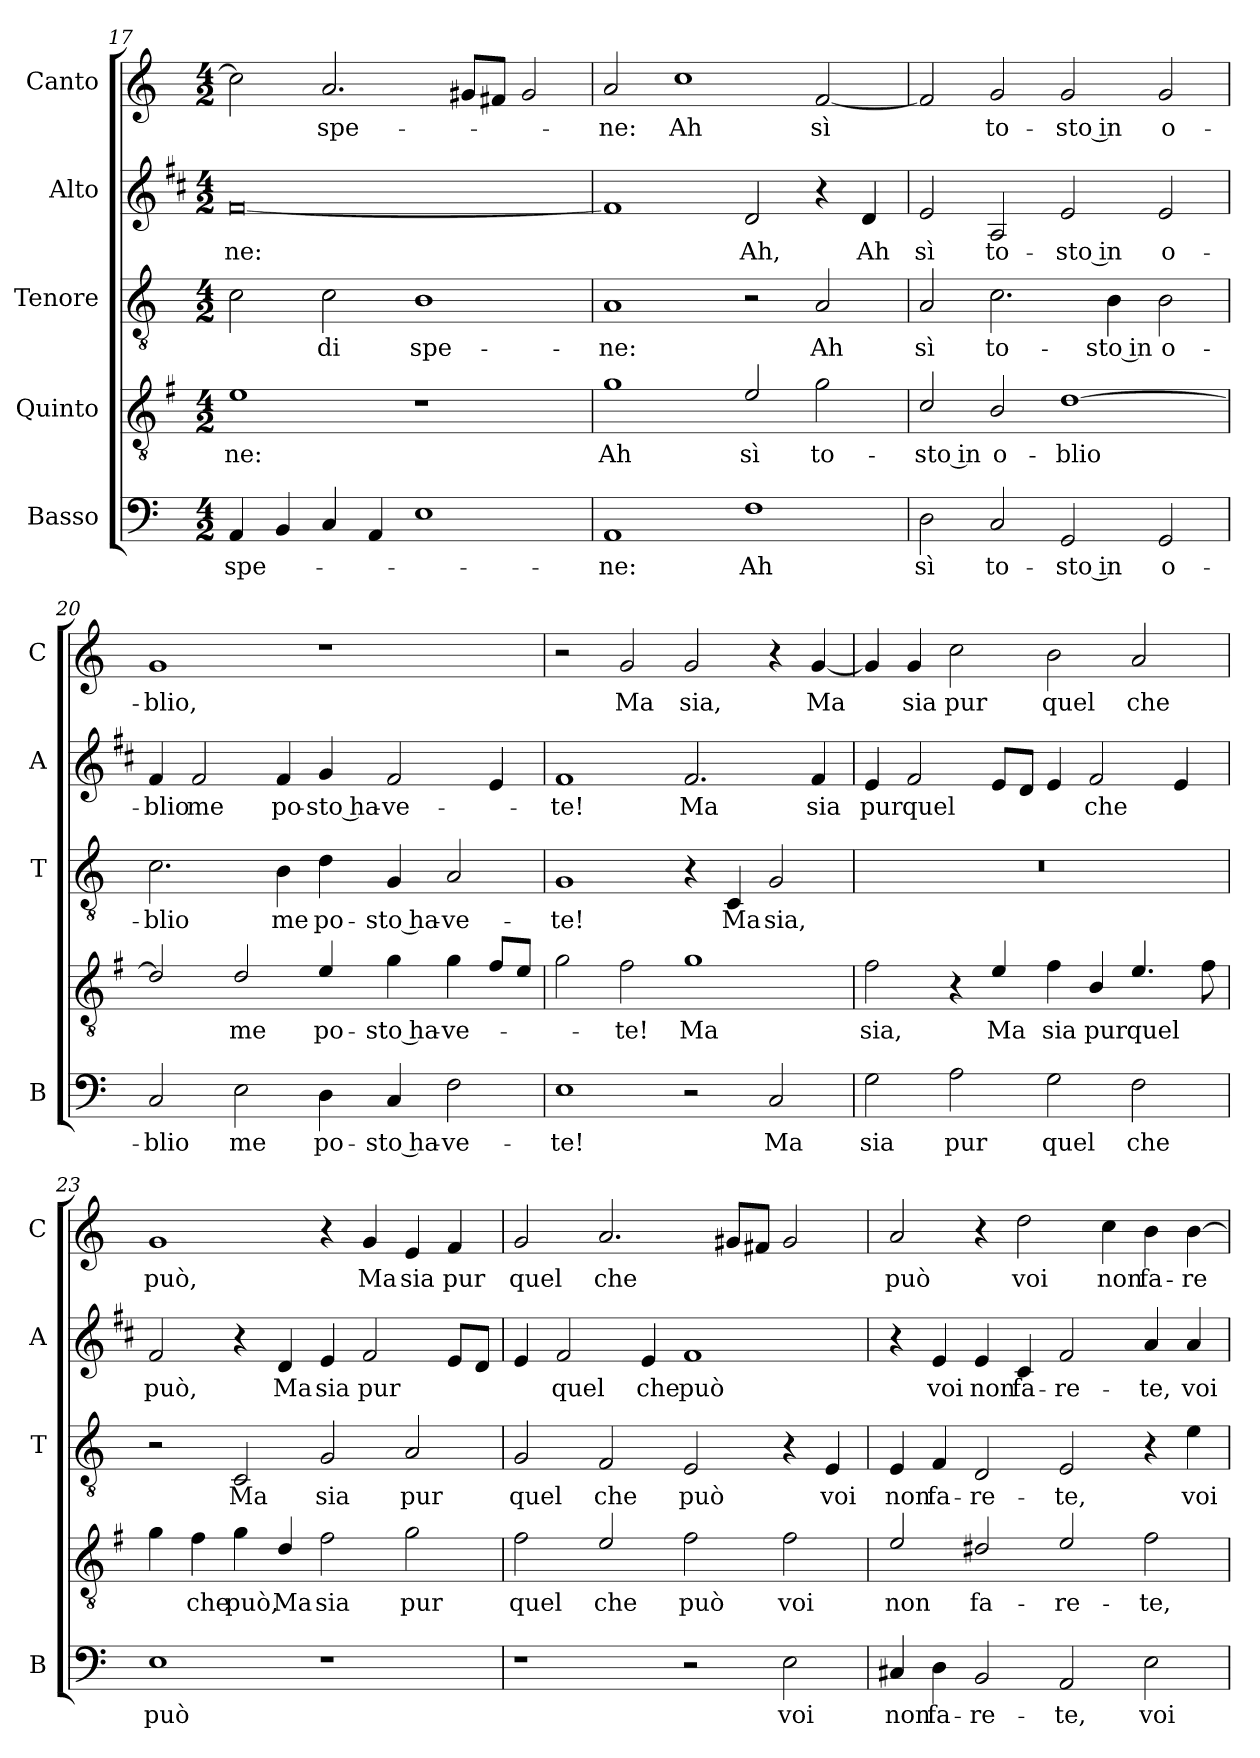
**kern	**text	**kern	**text	**kern	**text	**kern	**text	**kern	**text
*part5	*part5	*part4	*part4	*part3	*part3	*part2	*part2	*part1	*part1
*staff5	*staff5	*staff4	*staff4	*staff3	*staff3	*staff2	*staff2	*staff1	*staff1
*I"Basso	*	*I"Quinto	*	*I"Tenore	*	*I"Alto	*	*I"Canto	*
*I'B	*	*	*	*I'T	*	*I'A	*	*I'C	*
*clefF4	*	*clefGv2	*	*clefGv2	*	*clefG2	*	*clefG2	*
*	*	*ITrd4c7	*	*	*	*ITrd1c2	*	*	*
*k[]	*	*k[]	*	*k[]	*	*k[]	*	*k[]	*
*C:	*	*C:	*	*C:	*	*C:	*	*C:	*
*M4/2	*	*M4/2	*	*M4/2	*	*M4/2	*	*M4/2	*
=17	=17	=17	=17	=17	=17	=17	=17	=17	=17
!	!LO:LY:b	!	!LO:LY:b	!	!	!	!LO:LY:b	!	!
4AA/	spe-	1A	-ne:	2c\	.	[0e	-ne:	2cc\]	.
4BB/	.	.	.	.	.	.	.	.	.
!	!	!	!	!	!LO:LY:b	!	!	!	!LO:LY:b
4C/	.	.	.	2c\	di	.	.	2.a/	spe-
4AA/	.	.	.	.	.	.	.	.	.
!	!	!	!	!	!LO:LY:b	!	!	!	!
1E	.	1r	.	1B	spe-	.	.	.	.
.	.	.	.	.	.	.	.	8g#X/L	.
.	.	.	.	.	.	.	.	8f#X/J	.
.	.	.	.	.	.	.	.	2g#/	.
!!LO:LB:g=z
=18	=18	=18	=18	=18	=18	=18	=18	=18	=18
!	!LO:LY:b	!	!LO:LY:b	!	!LO:LY:b	!	!	!	!LO:LY:b
1AA	-ne:	1c	Ah	1A	-ne:	1e]	.	2a/	-ne:
!	!	!	!	!	!	!	!	!	!LO:LY:b
.	.	.	.	.	.	.	.	1cc	Ah
!	!LO:LY:b	!	!LO:LY:b	!	!	!	!LO:LY:b	!	!
1F	Ah	2A/	sì	2r	.	2c/	Ah,	.	.
!	!	!	!LO:LY:b	!	!LO:LY:b	!	!	!	!LO:LY:b
.	.	2c\	to-	2A/	Ah	4r	.	[2f/	sì
!	!	!	!	!	!	!	!LO:LY:b	!	!
.	.	.	.	.	.	4c/	Ah	.	.
=19	=19	=19	=19	=19	=19	=19	=19	=19	=19
!	!LO:LY:b	!	!LO:LY:b	!	!LO:LY:b	!	!LO:LY:b	!	!
2D\	sì	2F/	-sto in	2A/	sì	2d/	sì	2f/]	.
!	!LO:LY:b	!	!LO:LY:b	!	!LO:LY:b	!	!LO:LY:b	!	!LO:LY:b
2C/	to-	2E/	o-	2.c\	to-	2G/	to-	2g/	to-
!	!LO:LY:b	!	!LO:LY:b	!	!	!	!LO:LY:b	!	!LO:LY:b
2GG/	-sto in	[1G	-blio	.	.	2d/	-sto in	2g/	-sto in
!	!	!	!	!	!LO:LY:b	!	!	!	!
.	.	.	.	4B\	-sto in	.	.	.	.
!	!LO:LY:b	!	!	!	!LO:LY:b	!	!LO:LY:b	!	!LO:LY:b
2GG/	o-	.	.	2B\	o-	2d/	o-	2g/	o-
=20	=20	=20	=20	=20	=20	=20	=20	=20	=20
!	!LO:LY:b	!	!	!	!LO:LY:b	!	!LO:LY:b	!	!LO:LY:b
2C/	-blio	2G/]	.	2.c\	-blio	4e/	-blio	1g	-blio,
!	!	!	!	!	!	!	!LO:LY:b	!	!
.	.	.	.	.	.	2e/	me	.	.
!	!LO:LY:b	!	!LO:LY:b	!	!	!	!	!	!
2E\	me	2G/	me	.	.	.	.	.	.
!	!	!	!	!	!LO:LY:b	!	!LO:LY:b	!	!
.	.	.	.	4B\	me	4e/	po-	.	.
!	!LO:LY:b	!	!LO:LY:b	!	!LO:LY:b	!	!LO:LY:b	!	!
4D\	po-	4A/	po-	4d\	po-	4f/	-sto ha-	1r	.
!	!LO:LY:b	!	!LO:LY:b	!	!LO:LY:b	!	!LO:LY:b	!	!
4C/	-sto ha-	4c\	-sto ha-	4G/	-sto ha-	2e/	-ve-	.	.
!	!LO:LY:b	!	!LO:LY:b	!	!LO:LY:b	!	!	!	!
2F\	-ve-	4c\	-ve-	2A/	-ve-	.	.	.	.
.	.	8B/L	.	.	.	4d/	.	.	.
.	.	8A/J	.	.	.	.	.	.	.
=21	=21	=21	=21	=21	=21	=21	=21	=21	=21
!	!LO:LY:b	!	!	!	!LO:LY:b	!	!LO:LY:b	!	!
1E	-te!	2c\	.	1G	-te!	1e	-te!	2r	.
!	!	!	!LO:LY:b	!	!	!	!	!	!LO:LY:b
.	.	2B\	-te!	.	.	.	.	2g/	Ma
!	!	!	!LO:LY:b	!	!	!	!LO:LY:b	!	!LO:LY:b
2r	.	1c	Ma	4r	.	2.e/	Ma	2g/	sia,
!	!	!	!	!	!LO:LY:b	!	!	!	!
.	.	.	.	4C/	Ma	.	.	.	.
!	!LO:LY:b	!	!	!	!LO:LY:b	!	!	!	!
2C/	Ma	.	.	2G/	sia,	.	.	4r	.
!	!	!	!	!	!	!	!LO:LY:b	!	!LO:LY:b
.	.	.	.	.	.	4e/	sia	[4g/	Ma
!!LO:LB:g=z
=22	=22	=22	=22	=22	=22	=22	=22	=22	=22
!	!LO:LY:b	!	!LO:LY:b	!	!	!	!LO:LY:b	!	!
2G\	sia	2B\	sia,	0r	.	4d/	pur	4g/]	.
!	!	!	!	!	!	!	!LO:LY:b	!	!LO:LY:b
.	.	.	.	.	.	2e/	quel	4g/	sia
!	!LO:LY:b	!	!	!	!	!	!	!	!LO:LY:b
2A\	pur	4r	.	.	.	.	.	2cc\	pur
!	!	!	!LO:LY:b	!	!	!	!	!	!
.	.	4A/	Ma	.	.	8d/L	.	.	.
.	.	.	.	.	.	8c/J	.	.	.
!	!LO:LY:b	!	!LO:LY:b	!	!	!	!	!	!LO:LY:b
2G\	quel	4B\	sia	.	.	4d/	.	2b\	quel
!	!	!	!LO:LY:b	!	!	!	!LO:LY:b	!	!
.	.	4E/	pur	.	.	2e/	che	.	.
!	!LO:LY:b	!	!LO:LY:b	!	!	!	!	!	!LO:LY:b
2F\	che	4.A/	quel	.	.	.	.	2a/	che
.	.	.	.	.	.	4d/	.	.	.
.	.	8B\	.	.	.	.	.	.	.
=23	=23	=23	=23	=23	=23	=23	=23	=23	=23
!	!LO:LY:b	!	!	!	!	!	!LO:LY:b	!	!LO:LY:b
1E	può	4c\	.	2r	.	2e/	può,	1g	può,
!	!	!	!LO:LY:b	!	!	!	!	!	!
.	.	4B\	che	.	.	.	.	.	.
!	!	!	!LO:LY:b	!	!LO:LY:b	!	!	!	!
.	.	4c\	può,	2C/	Ma	4r	.	.	.
!	!	!	!LO:LY:b	!	!	!	!LO:LY:b	!	!
.	.	4G/	Ma	.	.	4c/	Ma	.	.
!	!	!	!LO:LY:b	!	!LO:LY:b	!	!LO:LY:b	!	!
1r	.	2B\	sia	2G/	sia	4d/	sia	4r	.
!	!	!	!	!	!	!	!LO:LY:b	!	!LO:LY:b
.	.	.	.	.	.	2e/	pur	4g/	Ma
!	!	!	!LO:LY:b	!	!LO:LY:b	!	!	!	!LO:LY:b
.	.	2c\	pur	2A/	pur	.	.	4e/	sia
!	!	!	!	!	!	!	!	!	!LO:LY:b
.	.	.	.	.	.	8d/L	.	4f/	pur
.	.	.	.	.	.	8c/J	.	.	.
=24	=24	=24	=24	=24	=24	=24	=24	=24	=24
!	!	!	!LO:LY:b	!	!LO:LY:b	!	!	!	!LO:LY:b
1r	.	2B\	quel	2G/	quel	4d/	.	2g/	quel
!	!	!	!	!	!	!	!LO:LY:b	!	!
.	.	.	.	.	.	2e/	quel	.	.
!	!	!	!LO:LY:b	!	!LO:LY:b	!	!	!	!LO:LY:b
.	.	2A/	che	2F/	che	.	.	2.a/	che
!	!	!	!	!	!	!	!LO:LY:b	!	!
.	.	.	.	.	.	4d/	che	.	.
!	!	!	!LO:LY:b	!	!LO:LY:b	!	!LO:LY:b	!	!
2r	.	2B\	può	2E/	può	1e	può	.	.
.	.	.	.	.	.	.	.	8g#X/L	.
.	.	.	.	.	.	.	.	8f#X/J	.
!	!LO:LY:b	!	!LO:LY:b	!	!	!	!	!	!
2E\	voi	2B\	voi	4r	.	.	.	2g#/	.
!	!	!	!	!	!LO:LY:b	!	!	!	!
.	.	.	.	4E/	voi	.	.	.	.
=25	=25	=25	=25	=25	=25	=25	=25	=25	=25
!	!LO:LY:b	!	!LO:LY:b	!	!LO:LY:b	!	!	!	!LO:LY:b
4C#X/	non	2A/	non	4E/	non	4r	.	2a/	può
!	!LO:LY:b	!	!	!	!LO:LY:b	!	!LO:LY:b	!	!
4D\	fa-	.	.	4F/	fa-	4d/	voi	.	.
!	!LO:LY:b	!	!LO:LY:b	!	!LO:LY:b	!	!LO:LY:b	!	!
2BB/	-re-	2G#X/	fa-	2D/	-re-	4d/	non	4r	.
!	!	!	!	!	!	!	!LO:LY:b	!	!LO:LY:b
.	.	.	.	.	.	4B/	fa-	2dd\	voi
!	!LO:LY:b	!	!LO:LY:b	!	!LO:LY:b	!	!LO:LY:b	!	!
2AA/	-te,	2A/	-re-	2E/	-te,	2e/	-re-	.	.
!	!	!	!	!	!	!	!	!	!LO:LY:b
.	.	.	.	.	.	.	.	4cc\	non
!	!LO:LY:b	!	!LO:LY:b	!	!	!	!LO:LY:b	!	!LO:LY:b
2E\	voi	2B\	-te,	4r	.	4g/	-te,	4b\	fa-
!	!	!	!	!	!LO:LY:b	!	!LO:LY:b	!	!LO:LY:b
.	.	.	.	4e\	voi	4g/	voi	[4b\	-re-
=	=	=	=	=	=	=	=	=	=
*-	*-	*-	*-	*-	*-	*-	*-	*-	*-
